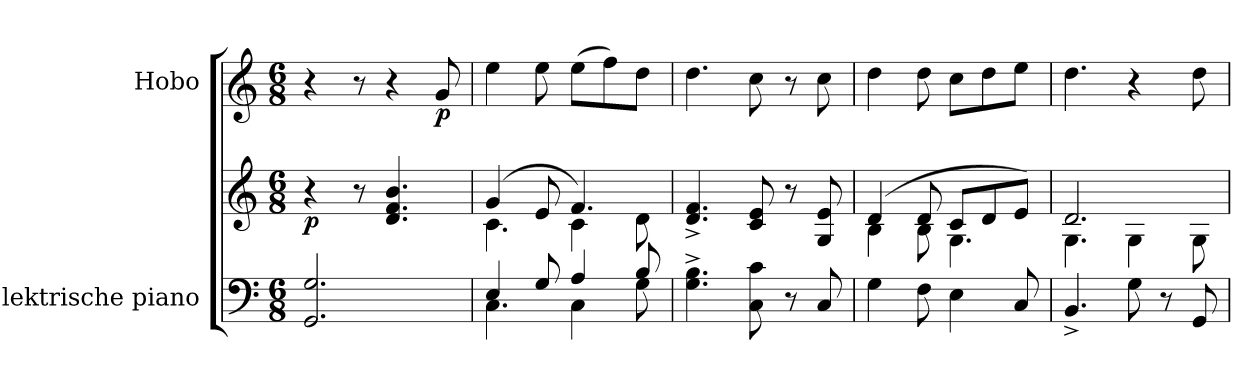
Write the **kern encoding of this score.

**kern	**kern	**dynam	**kern	**dynam
*part2	*part2	*part2	*part1	*part1
*staff3	*staff2	*staff2/3	*staff1	*staff1
*I"Elektrische piano	*	*	*I"Hobo	*
*I'El. Pno.	*	*	*I'Ob.	*
*clefF4	*clefG2	*	*clefG2	*
*k[]	*k[]	*	*k[]	*
*M6/8	*M6/8	*	*M6/8	*
*MM120	*MM120	*	*MM120	*
=1	=1	=1	=1	=1
!	!	!LO:DY:b	!	!
2.GG/ 2.G/	4r	p	4r	.
.	8r	.	8r	.
.	4.d/ 4.f/ 4.b/	.	4r	.
!	!	!	!	!LO:DY:b
.	.	.	8g/	p
=2	=2	=2	=2	=2
*^	*^	*	*	*
4E/	4.C\	(4g/	4.c\	.	4ee\	.
8G/	.	8e/	.	.	8ee\	.
4A/	4C\	4.f/)	4c\	.	(8ee\L	.
.	.	.	.	.	8ff\)	.
8B/	8G\	.	8d\	.	8dd\J	.
*v	*v	*	*	*	*	*
*	*v	*v	*	*	*
=3	=3	=3	=3	=3
4.G\^ 4.B\^	4.d/^ 4.f/^	.	4.dd\	.
8C\ 8c\	8c/ 8e/	.	8cc\	.
8r	8r	.	8r	.
8C/	8G/ 8e/	.	8cc\	.
=4	=4	=4	=4	=4
*	*^	*	*	*
4G\	(4d/	4B\	.	4dd\	.
8F\	8d/	8B\	.	8dd\	.
4E\	8c/L	4.G\	.	8cc\L	.
.	8d/	.	.	8dd\	.
8C/	8e/J)	.	.	8ee\J	.
=5	=5	=5	=5	=5	=5
4.BB^/	2.d/	4.G\	.	4.dd\	.
8G\	.	4G\	.	4r	.
8r	.	.	.	.	.
8GG/	.	8G\	.	8dd\	.
*	*v	*v	*	*	*
=	=	=	=	=
*-	*-	*-	*-	*-
